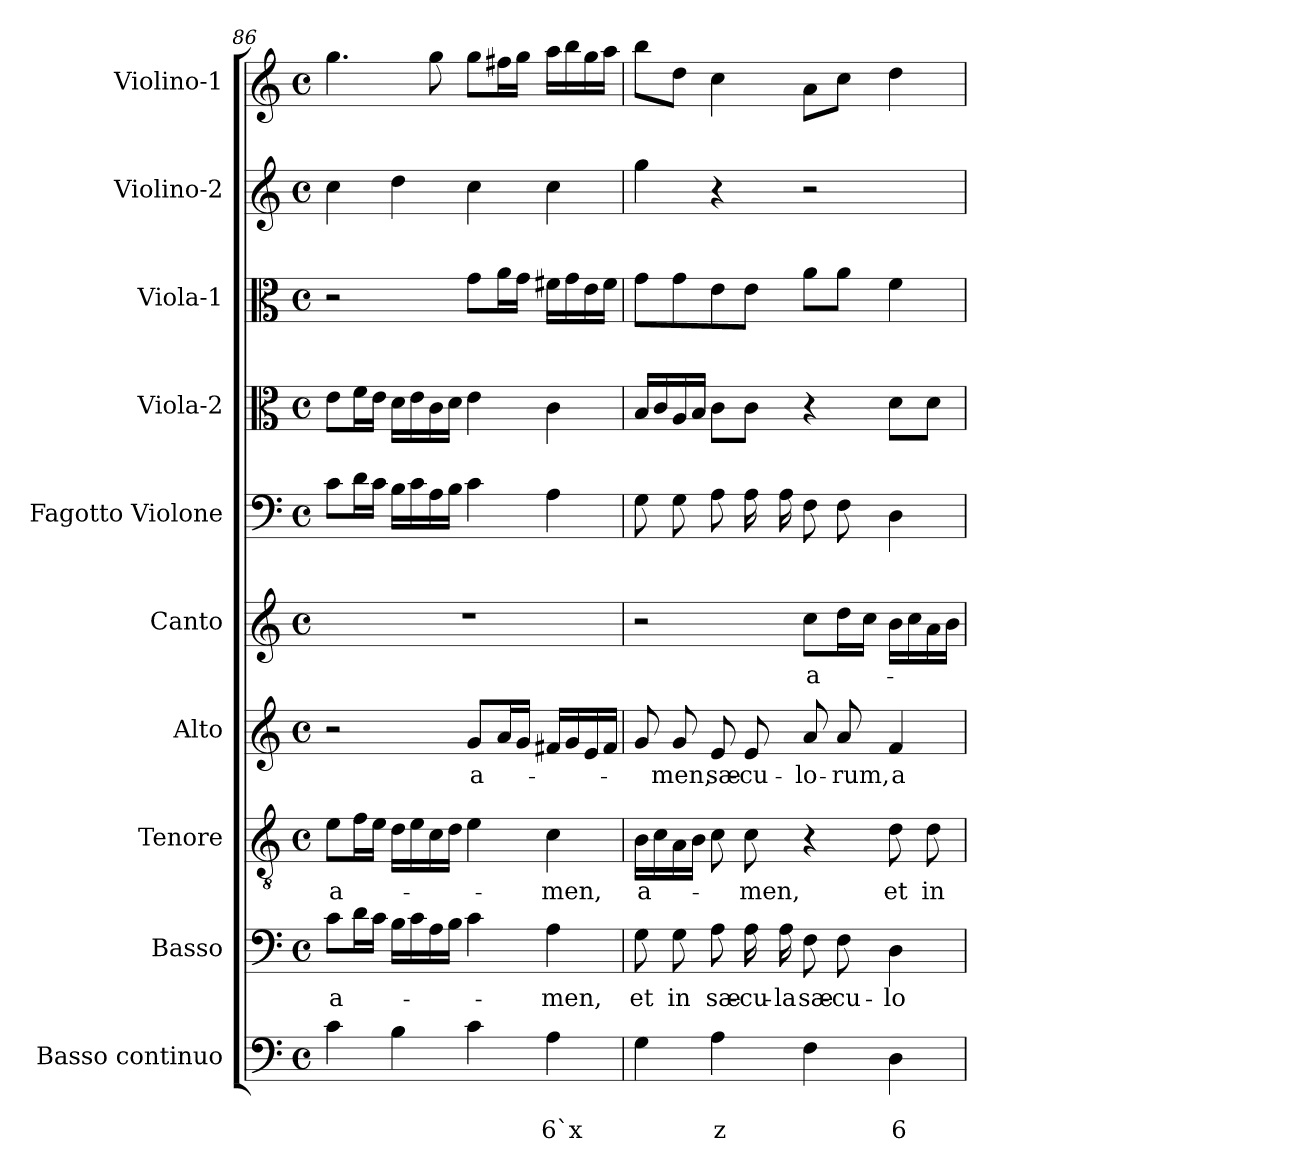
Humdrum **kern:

**kern	**text	**text	**kern	**text	**kern	**text	**kern	**text	**kern	**text	**kern	**kern	**kern	**kern	**kern
*part10	*part10	*part10	*part9	*part9	*part8	*part8	*part7	*part7	*part6	*part6	*part5	*part4	*part3	*part2	*part1
*staff10	*staff10	*staff10	*staff9	*staff9	*staff8	*staff8	*staff7	*staff7	*staff6	*staff6	*staff5	*staff4	*staff3	*staff2	*staff1
*I"Basso continuo	*	*	*I"Basso	*	*I"Tenore	*	*I"Alto	*	*I"Canto	*	*I"Fagotto Violone	*I"Viola-2	*I"Viola-1	*I"Violino-2	*I"Violino-1
*I'BC	*	*	*I'B	*	*I'T	*	*I'A	*	*I'C	*	*I'Fg	*I'Va2	*I'Va1	*I'Vi2	*I'Vi1
!!LO:LB:g=z
*clefF4	*	*	*clefF4	*	*clefGv2	*	*clefG2	*	*clefG2	*	*clefF4	*clefC3	*clefC3	*clefG2	*clefG2
*k[]	*	*	*k[]	*	*k[]	*	*k[]	*	*k[]	*	*k[]	*k[]	*k[]	*k[]	*k[]
*C:	*	*	*C:	*	*C:	*	*C:	*	*C:	*	*C:	*C:	*C:	*C:	*C:
*M4/4	*	*	*M4/4	*	*M4/4	*	*M4/4	*	*M4/4	*	*M4/4	*M4/4	*M4/4	*M4/4	*M4/4
*met(c)	*	*	*met(c)	*	*met(c)	*	*met(c)	*	*met(c)	*	*met(c)	*met(c)	*met(c)	*met(c)	*met(c)
=86	=86	=86	=86	=86	=86	=86	=86	=86	=86	=86	=86	=86	=86	=86	=86
!	!	!	!	!LO:LY:b	!	!	!	!	!	!	!	!	!	!	!
!	!	!	!	!	!	!LO:LY:b	!	!	!	!	!	!	!	!	!
4c\	.	.	8c\L	a-	8e\L	a-	2r	.	1r	.	8c\L	8e\L	2r	4cc\	4.gg\
.	.	.	16d\L	.	16f\L	.	.	.	.	.	16d\L	16f\L	.	.	.
.	.	.	16c\JJ	.	16e\JJ	.	.	.	.	.	16c\JJ	16e\JJ	.	.	.
4B\	.	.	16B\LL	.	16d\LL	.	.	.	.	.	16B\LL	16d\LL	.	4dd\	.
.	.	.	16c\	.	16e\	.	.	.	.	.	16c\	16e\	.	.	.
.	.	.	16A\	.	16c\	.	.	.	.	.	16A\	16c\	.	.	8gg\
.	.	.	16B\JJ	.	16d\JJ	.	.	.	.	.	16B\JJ	16d\JJ	.	.	.
!	!	!	!	!	!	!	!	!LO:LY:b	!	!	!	!	!	!	!
4c\	.	.	4c\	.	4e\	.	8g/L	a-	.	.	4c\	4e\	8g\L	4cc\	8gg\L
.	.	.	.	.	.	.	16a/L	.	.	.	.	.	16a\L	.	16ff#X\L
.	.	.	.	.	.	.	16g/JJ	.	.	.	.	.	16g\JJ	.	16gg\JJ
!	!	!LO:LY:b	!	!	!	!	!	!	!	!	!	!	!	!	!
!	!	!	!	!LO:LY:b	!	!	!	!	!	!	!	!	!	!	!
!	!	!	!	!	!	!LO:LY:b	!	!	!	!	!	!	!	!	!
4A\	.	6`x	4A\	-men,	4c\	-men,	16f#X/LL	.	.	.	4A\	4c\	16f#X\LL	4cc\	16aa\LL
.	.	.	.	.	.	.	16g/	.	.	.	.	.	16g\	.	16bb\
.	.	.	.	.	.	.	16e/	.	.	.	.	.	16e\	.	16gg\
.	.	.	.	.	.	.	16f#/JJ	.	.	.	.	.	16f#\JJ	.	16aa\JJ
=87	=87	=87	=87	=87	=87	=87	=87	=87	=87	=87	=87	=87	=87	=87	=87
!	!	!	!	!LO:LY:b	!	!	!	!	!	!	!	!	!	!	!
!	!	!	!	!	!	!LO:LY:b	!	!	!	!	!	!	!	!	!
4G\	.	.	8G\	et	16B\LL	a-	8g/	.	2r	.	8G\	16B/LL	8g\L	4gg\	8bb\L
.	.	.	.	.	16c\	.	.	.	.	.	.	16c/	.	.	.
!	!	!	!	!LO:LY:b	!	!	!	!	!	!	!	!	!	!	!
!	!	!	!	!	!	!	!	!LO:LY:b	!	!	!	!	!	!	!
.	.	.	8G\	in	16A\	.	8g/	-men,	.	.	8G\	16A/	8g\	.	8dd\J
.	.	.	.	.	16B\JJ	.	.	.	.	.	.	16B/JJ	.	.	.
!	!	!LO:LY:b	!	!	!	!	!	!	!	!	!	!	!	!	!
!	!	!	!	!LO:LY:b	!	!	!	!	!	!	!	!	!	!	!
!	!	!	!	!	!	!	!	!LO:LY:b	!	!	!	!	!	!	!
4A\	.	z	8A\	sæ-	8c\	.	8e/	sæ-	.	.	8A\	8c\L	8e\	4r	4cc\
!	!	!	!	!LO:LY:b	!	!	!	!	!	!	!	!	!	!	!
!	!	!	!	!	!	!LO:LY:b	!	!	!	!	!	!	!	!	!
!	!	!	!	!	!	!	!	!LO:LY:b	!	!	!	!	!	!	!
.	.	.	16A\	-cu-	8c\	-men,	8e/	-cu-	.	.	16A\	8c\J	8e\J	.	.
!	!	!	!	!LO:LY:b	!	!	!	!	!	!	!	!	!	!	!
.	.	.	16A\	-la	.	.	.	.	.	.	16A\	.	.	.	.
!	!	!	!	!LO:LY:b	!	!	!	!	!	!	!	!	!	!	!
!	!	!	!	!	!	!	!	!LO:LY:b	!	!	!	!	!	!	!
!	!	!	!	!	!	!	!	!	!	!LO:LY:b	!	!	!	!	!
4F\	.	.	8F\	sæ-	4r	.	8a/	-lo-	8cc\L	a-	8F\	4r	8a\L	2r	8a\L
!	!	!	!	!LO:LY:b	!	!	!	!	!	!	!	!	!	!	!
!	!	!	!	!	!	!	!	!LO:LY:b	!	!	!	!	!	!	!
.	.	.	8F\	-cu-	.	.	8a/	-rum,	16dd\L	.	8F\	.	8a\J	.	8cc\J
.	.	.	.	.	.	.	.	.	16cc\JJ	.	.	.	.	.	.
!	!	!LO:LY:b	!	!	!	!	!	!	!	!	!	!	!	!	!
!	!	!	!	!LO:LY:b	!	!	!	!	!	!	!	!	!	!	!
!	!	!	!	!	!	!LO:LY:b	!	!	!	!	!	!	!	!	!
!	!	!	!	!	!	!	!	!LO:LY:b	!	!	!	!	!	!	!
4D\	.	6	4D\	-lo-	8d\	et	4f/	a-	16b\LL	.	4D\	8d\L	4f\	.	4dd\
.	.	.	.	.	.	.	.	.	16cc\	.	.	.	.	.	.
!	!	!	!	!	!	!LO:LY:b	!	!	!	!	!	!	!	!	!
.	.	.	.	.	8d\	in	.	.	16a\	.	.	8d\J	.	.	.
.	.	.	.	.	.	.	.	.	16b\JJ	.	.	.	.	.	.
=	=	=	=	=	=	=	=	=	=	=	=	=	=	=	=
*-	*-	*-	*-	*-	*-	*-	*-	*-	*-	*-	*-	*-	*-	*-	*-
